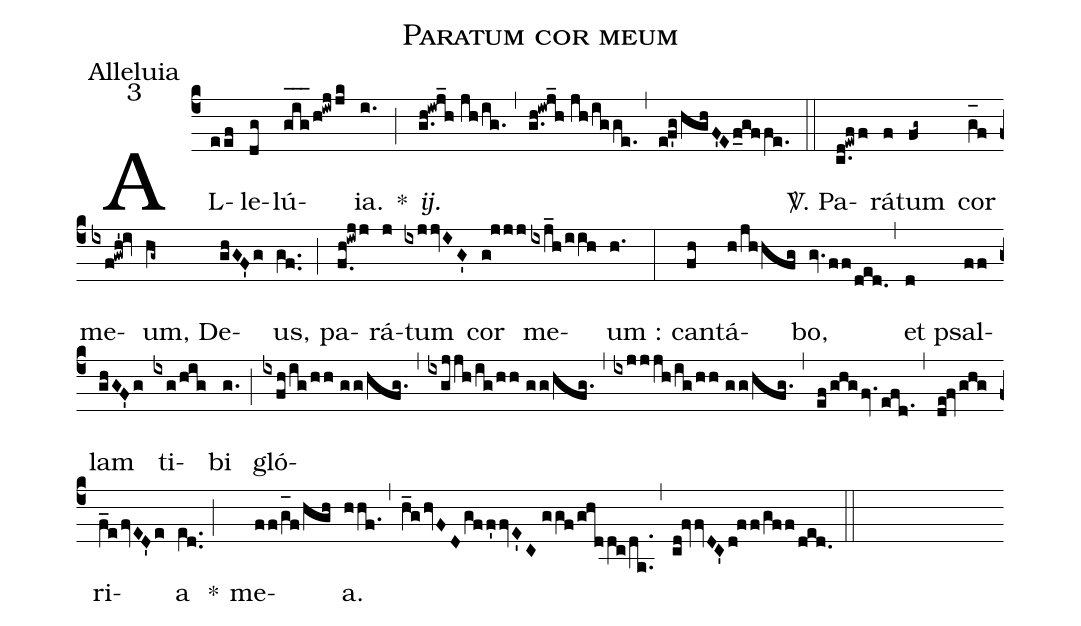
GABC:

name:Paratum cor meum;
office-part:Alleluia;
mode:3;
%%
(c4) AL(eef)le(dg)lú(g_[oh:h]i_[oh:h]g_[oh:h]/h!iwjjk){ia}.(i.) *(;) <i>ij.</i>(g.h!iwj_h//jh/ig.) (,) (g.h!iwj_h//jh/igge.) (,) (ef'ghghF'Ef_gffe.) (::) <sp>V/</sp>. Pa(c.d!ewff)rá(f)tum(fg~) cor(g_[oh:h]f) me(ixf!gwh'!iv)um,(hg~) De(ghGF'g)us,(gf..) (;) pa(f.0h!iwjj)rá(j)tum(ixjjvIG') cor(g!jjj) me(ixj_h/iih)um :(h.) (:) can(fh)tá(h/jhhfg)bo,(gv.ff/ded.) (,) et(d) psal(ff)lam(ghGF'g) ti(ixg/hig)bi(g.) (;) gló(ixfh/ig/hh//gg/hfg.)(,)(ixgjjh/ig/hh//gg/hfg.)(,)(ixjjjh/ig/hh//gg/hfg.)(,)(ef/ghgfv.efd.1)(,)(de!fvghg)ri(f_efvED'e)a(e[ll:1]d..) <clear>*(;) me(ff/g_[oh:h]f/hgh)a.(hhf.) (,) (h_ghvFDgff'fvE'C//ggf/ghdd[ull:1]c/da..) (,) (cd!fvvDC'd!ff/gff/ded.) (::)
